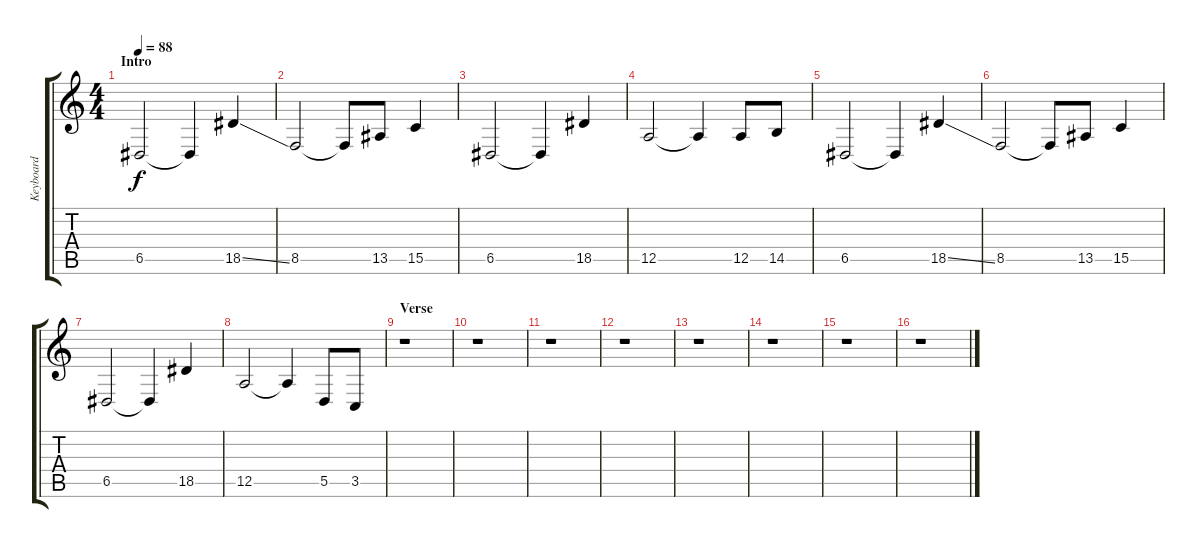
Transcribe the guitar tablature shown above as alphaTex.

\track ("Keyboard" "Keyboard") {instrument brightacousticpiano}
\staff {score tabs}
\tuning (E4 B3 G3 D3 A2 E2) {hide}
\ts (4 4)
\section ("" "Intro")
\tempo 88
\clef g2
\ks c
6.5.2{dy f instrument synthstrings1} 6.5{t}.4 18.5{ss}.4 |
8.5.2 8.5{t}.8 13.5.8 15.5.4 |
6.5.2 6.5{t}.4 18.5.4 |
12.5.2 12.5{t}.4 12.5.8 14.5.8 |
6.5.2 6.5{t}.4 18.5{ss}.4 |
8.5.2 8.5{t}.8 13.5.8 15.5.4 |
6.5.2 6.5{t}.4 18.5.4 |
12.5.2 12.5{t}.4 5.5.8 3.5.8 |
\section ("" "Verse")
r.1 |
r.1 |
r.1 |
r.1 |
r.1 |
r.1 |
r.1 |
r.1
